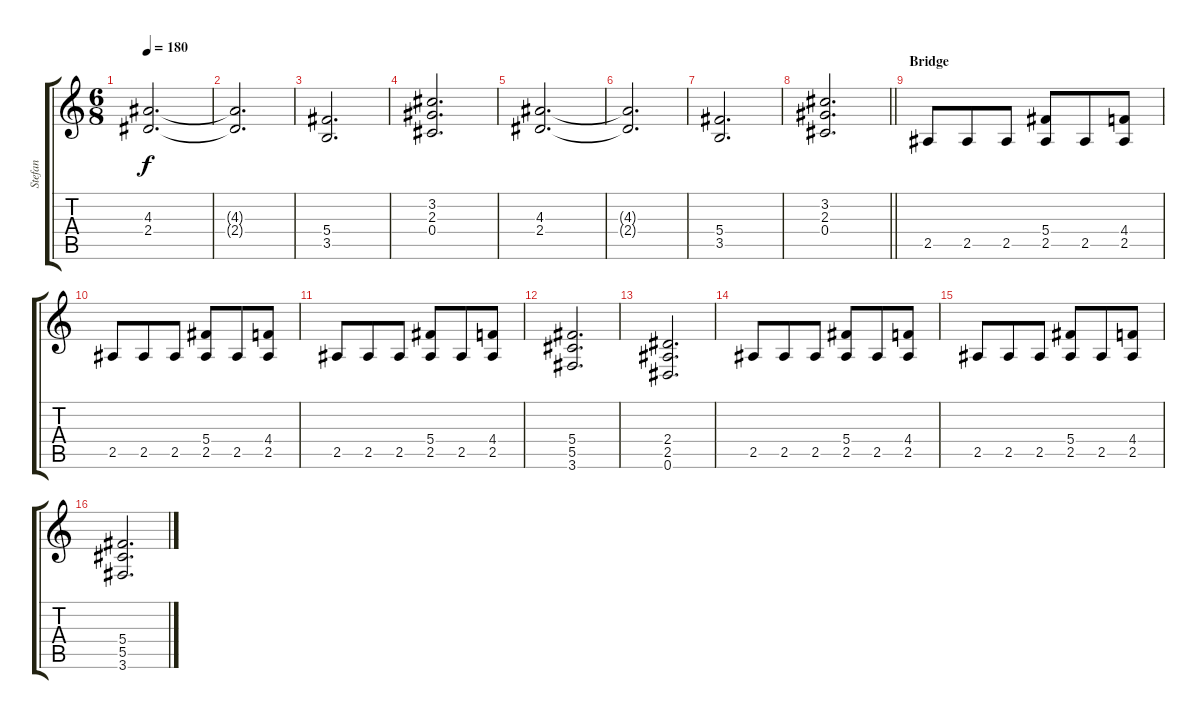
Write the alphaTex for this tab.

\track ("Stefan" "Stefan") {instrument overdrivenguitar}
\staff {score tabs}
\tuning (Eb4 Bb3 Gb3 Db3 Ab2 Eb2) {hide}
\ts (6 8)
\tempo 180
\clef g2
\ks c
(4.3 2.4).2{d dy f} |
(4.3{t} 2.4{t}).2{d} |
(5.4 3.5).2{d} |
(3.2 2.3 0.4).2{d} |
(4.3 2.4).2{d} |
(4.3{t} 2.4{t}).2{d} |
(5.4 3.5).2{d} |
\barLineRight lightlight
(3.2 2.3 0.4).2{d} |
\section ("" "Bridge")
2.5.8 2.5.8 2.5.8 (5.4 2.5).8 2.5.8 (4.4 2.5).8 |
2.5.8 2.5.8 2.5.8 (5.4 2.5).8 2.5.8 (4.4 2.5).8 |
2.5.8 2.5.8 2.5.8 (5.4 2.5).8 2.5.8 (4.4 2.5).8 |
(5.4 5.5 3.6).2{d} |
(2.4 2.5 0.6).2{d} |
2.5.8 2.5.8 2.5.8 (5.4 2.5).8 2.5.8 (4.4 2.5).8 |
2.5.8 2.5.8 2.5.8 (5.4 2.5).8 2.5.8 (4.4 2.5).8 |
(5.4 5.5 3.6).2{d}
